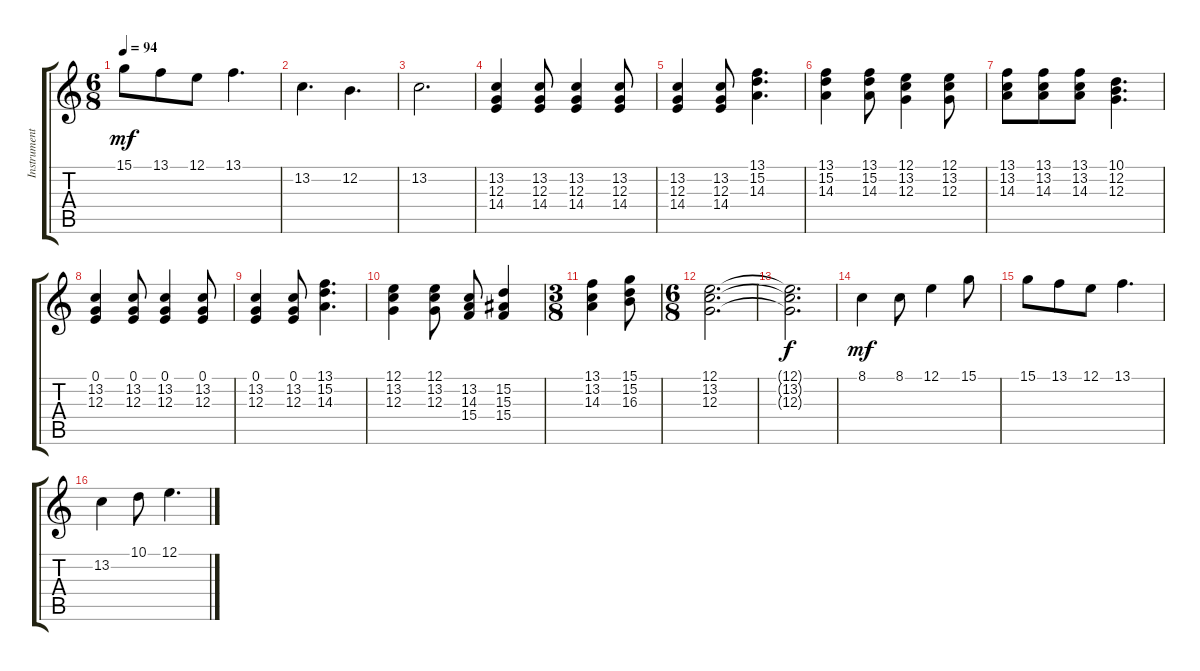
\track ("Instrument 4 (French Horn)" "Instrument") {instrument frenchhorn}
\staff {score tabs}
\tuning (E4 B3 G3 D3 A2 E2) {hide}
\ts (6 8)
\tempo 94
\clef g2
\ks c
15.1.8{dy mf} 13.1.8 12.1.8 13.1.4{d} |
13.2.4{d} 12.2.4{d} |
13.2.2{d} |
(13.2 12.3 14.4).4{instrument recorder} (13.2 12.3 14.4).8 (13.2 12.3 14.4).4 (13.2 12.3 14.4).8 |
(13.2 12.3 14.4).4 (13.2 12.3 14.4).8 (13.1 15.2 14.3).4{d} |
(13.1 15.2 14.3).4 (13.1 15.2 14.3).8 (12.1 13.2 12.3).4 (12.1 13.2 12.3).8 |
(13.1 13.2 14.3).8 (13.1 13.2 14.3).8 (13.1 13.2 14.3).8 (10.1 12.2 12.3).4{d} |
(0.1 13.2 12.3).4 (0.1 13.2 12.3).8 (0.1 13.2 12.3).4 (0.1 13.2 12.3).8 |
(0.1 13.2 12.3).4 (0.1 13.2 12.3).8 (13.1 15.2 14.3).4{d} |
(12.1 13.2 12.3).4 (12.1 13.2 12.3).8 (13.2 14.3 15.4).8 (15.2 15.3 15.4).4 |
\ts (3 8)
(13.1 13.2 14.3).4 (15.1 15.2 16.3).8 |
\ts (6 8)
(12.1 13.2 12.3).2{d} |
(12.1{t} 13.2{t} 12.3{t}).2{d dy f} |
8.1.4{dy mf instrument trumpet} 8.1.8 12.1.4 15.1.8 |
15.1.8 13.1.8 12.1.8 13.1.4{d} |
13.2.4 10.1.8 12.1.4{d}
